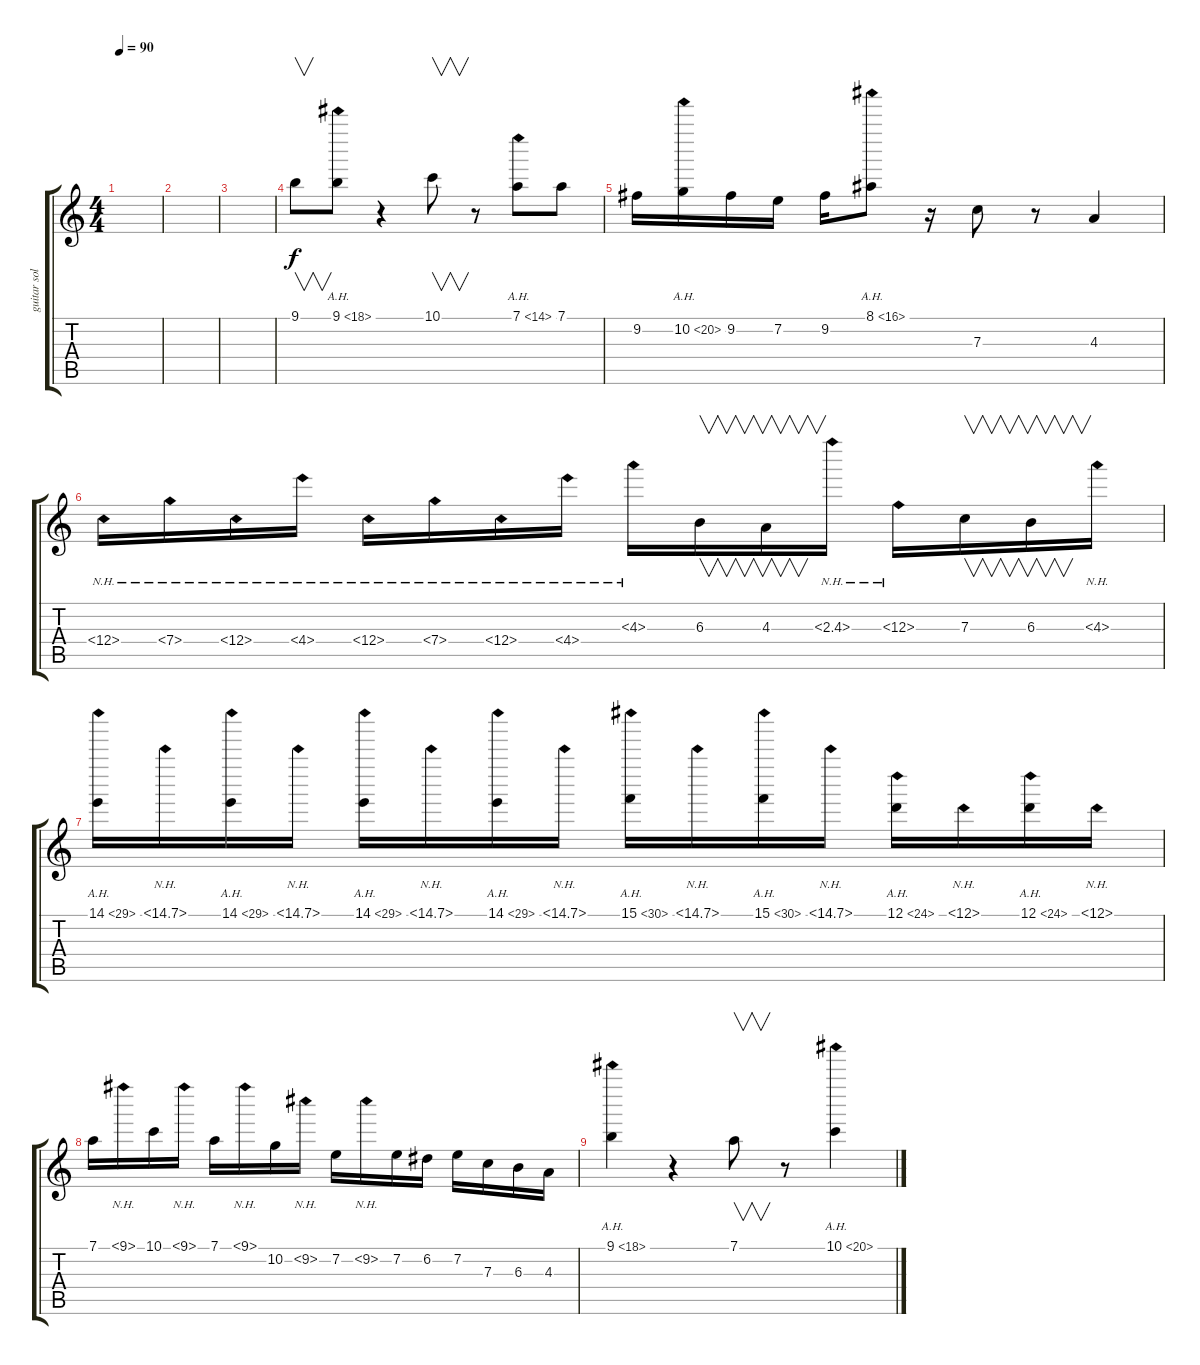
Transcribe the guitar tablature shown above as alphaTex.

\track ("guitar solo" "guitar sol") {instrument distortionguitar}
\staff {score tabs}
\tuning (D4 A3 F3 C3 G2 C2) {hide}
\ts (4 4)
\tempo 90
\clef g2
\ks c
|
|
|
9.1.8{v} 9.1{ah 9}.8 r.4 10.1.8{v} r.8 7.1{ah 7}.8 7.1.8 |
9.2.16 10.2{ah 10}.16 9.2.16 7.2.16 9.2.16 8.1{ah 8}.8 r.16 7.3.8 r.8 4.3.4 |
6.4{nh}.16 7.4{nh}.16 6.4{nh}.16 4.4{nh}.16 6.4{nh}.16 7.4{nh}.16 6.4{nh}.16 4.4{nh}.16 4.3{nh}.16 6.3.16{v} 4.3.16{v} 2.3{nh}.16 6.3{nh}.16 7.3.16{v} 6.3.16{v} 4.3{nh}.16 |
14.1{ah 15}.16 14.1{nh}.16 14.1{ah 15}.16 14.1{nh}.16 14.1{ah 15}.16 14.1{nh}.16 14.1{ah 15}.16 14.1{nh}.16 15.1{ah 15}.16 15.1{nh}.16 15.1{ah 15}.16 15.1{nh}.16 12.1{ah 12}.16 12.1{nh}.16 12.1{ah 12}.16 12.1{nh}.16 |
7.1.16 9.1{nh}.16 10.1.16 9.1{nh}.16 7.1.16 9.1{nh}.16 10.2.16 9.2{nh}.16 7.2.16 9.2{nh}.16 7.2.16 6.2.16 7.2.16 7.3.16 6.3.16 4.3.16 |
9.1{ah 9}.4 r.4 7.1.8{v} r.8 10.1{ah 10}.4
